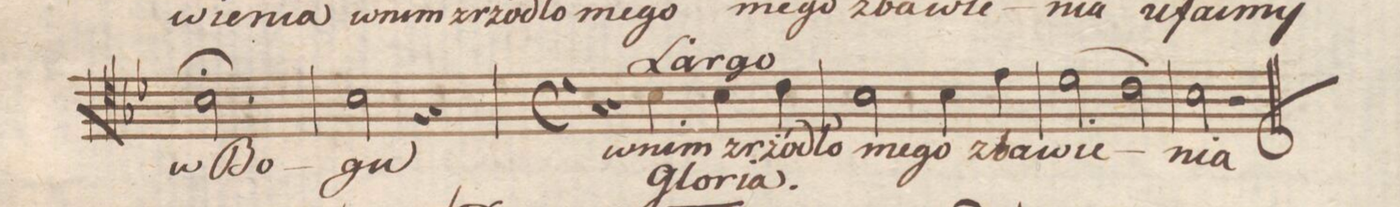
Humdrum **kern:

**kern	**text	**dynam
*I"Tenore.	*	*
*clefC4	*	*
*k[b-e-]	*	*
*met(C.|)	*	*
*M3/4	*	*
2.B-;\	w Bo-	.
=118	=118	=118
2B-\	-gu	.
4r	.	.
=119	=119	=119
*M4/4	*	*
*met(c)	*	*
*mmet(c)	*	*
4r	.	.
4B-\	wnim	.
4B-\	zrżó-	.
4B-\	-dło	.
=120	=120	=120
2B-\	me-	.
4B-\	-go	.
4e-\	zba-	.
=121	=121	=121
(2d\	-wie-	.
2c\)	.	.
=122	=122	=122
2B-\	-nia	.
2r	.	.
==	==	==
*-	*-	*-
